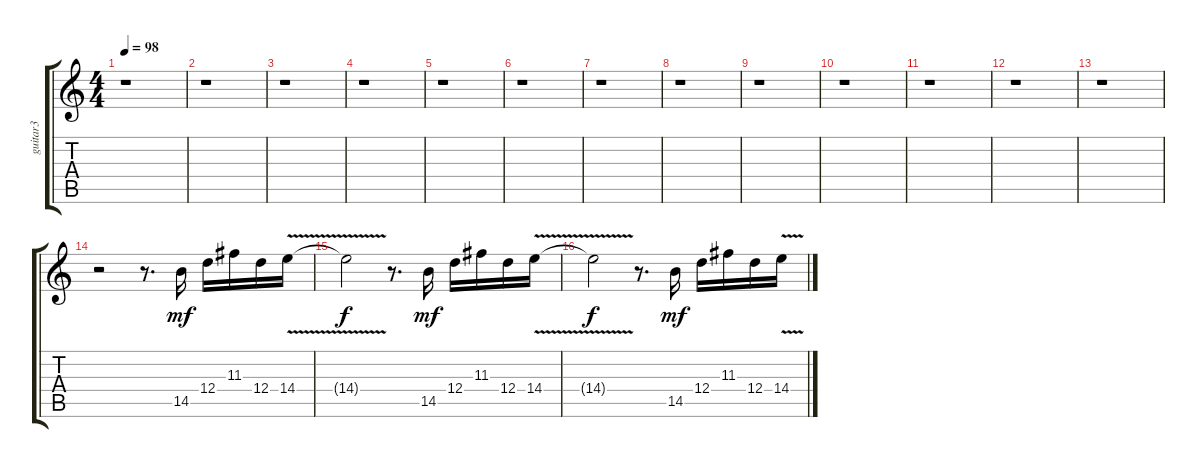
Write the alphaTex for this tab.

\track ("guitar3" "guitar3") {instrument distortionguitar}
\staff {score tabs}
\tuning (E4 B3 G3 D3 A2 E2) {hide}
\ts (4 4)
\tempo 98
\clef g2
\ks c
r.1{dy mf} |
r.1 |
r.1 |
r.1 |
r.1 |
r.1 |
r.1 |
r.1 |
r.1 |
r.1 |
r.1 |
r.1 |
r.1 |
r.2 r.8{d} 14.5.16 12.4.16 11.3.16 12.4.16 14.4{v}.16 |
14.4{v t}.2{dy f} r.8{d} 14.5.16{dy mf} 12.4.16 11.3.16 12.4.16 14.4{v}.16 |
14.4{v t}.2{dy f} r.8{d} 14.5.16{dy mf} 12.4.16 11.3.16 12.4.16 14.4{v}.16
